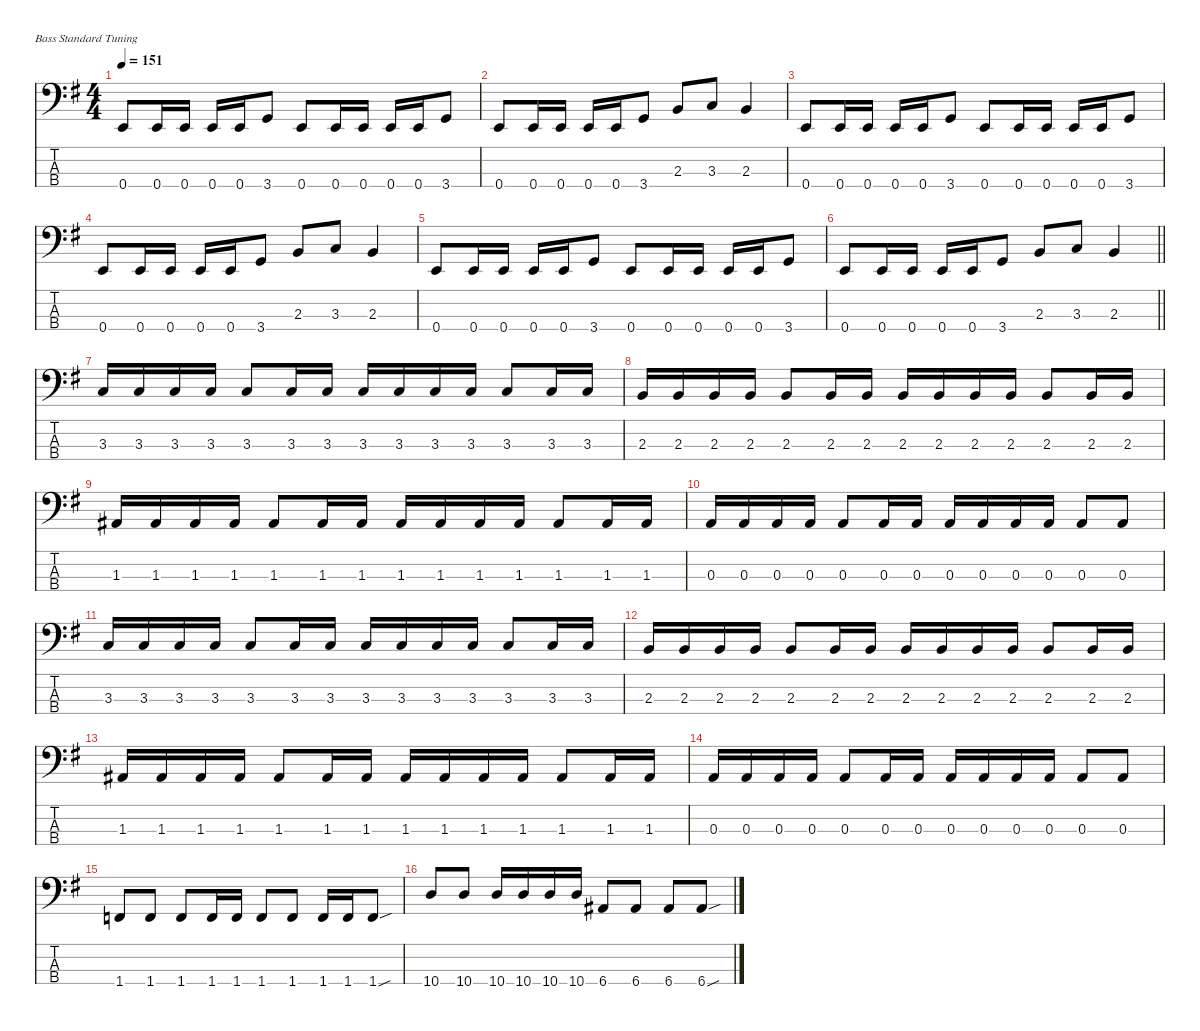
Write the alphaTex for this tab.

\defaultSystemsLayout 4
\hideDynamics
\bracketExtendMode nobrackets
\singleTrackTrackNamePolicy hidden
\multiTrackTrackNamePolicy hidden
\otherSystemsTrackNameOrientation horizontal
\track ("Cliff Burton" "el.bs.") {defaultSystemsLayout 4 instrument electricbassfinger}
\staff {score tabs}
\tuning (G2 D2 A1 E1)
\ts (4 4)
\tempo 151
\clef f4
\ks eminor
0.4{acc forcenatural}.8{dy f beam Up} 0.4{acc forcenatural}.16{beam Up} 0.4{acc forcenatural}.16{beam Up} 0.4{acc forcenatural}.16{beam Up} 0.4{acc forcenatural}.16{beam Up} 3.4{acc forcenatural}.8{beam Up} 0.4{acc forcenatural}.8{beam Up} 0.4{acc forcenatural}.16{beam Up} 0.4{acc forcenatural}.16{beam Up} 0.4{acc forcenatural}.16{beam Up} 0.4{acc forcenatural}.16{beam Up} 3.4{acc forcenatural}.8{beam Up} |
0.4{acc forcenatural}.8{beam Up} 0.4{acc forcenatural}.16{beam Up} 0.4{acc forcenatural}.16{beam Up} 0.4{acc forcenatural}.16{beam Up} 0.4{acc forcenatural}.16{beam Up} 3.4{acc forcenatural}.8{beam Up} 2.3{acc forcenatural}.8{beam Up} 3.3{acc forcenatural}.8{beam Up} 2.3{acc forcenatural}.4{beam Up} |
0.4{acc forcenatural}.8{beam Up} 0.4{acc forcenatural}.16{beam Up} 0.4{acc forcenatural}.16{beam Up} 0.4{acc forcenatural}.16{beam Up} 0.4{acc forcenatural}.16{beam Up} 3.4{acc forcenatural}.8{beam Up} 0.4{acc forcenatural}.8{beam Up} 0.4{acc forcenatural}.16{beam Up} 0.4{acc forcenatural}.16{beam Up} 0.4{acc forcenatural}.16{beam Up} 0.4{acc forcenatural}.16{beam Up} 3.4{acc forcenatural}.8{beam Up} |
0.4{acc forcenatural}.8{beam Up} 0.4{acc forcenatural}.16{beam Up} 0.4{acc forcenatural}.16{beam Up} 0.4{acc forcenatural}.16{beam Up} 0.4{acc forcenatural}.16{beam Up} 3.4{acc forcenatural}.8{beam Up} 2.3{acc forcenatural}.8{beam Up} 3.3{acc forcenatural}.8{beam Up} 2.3{acc forcenatural}.4{beam Up} |
0.4{acc forcenatural}.8{beam Up} 0.4{acc forcenatural}.16{beam Up} 0.4{acc forcenatural}.16{beam Up} 0.4{acc forcenatural}.16{beam Up} 0.4{acc forcenatural}.16{beam Up} 3.4{acc forcenatural}.8{beam Up} 0.4{acc forcenatural}.8{beam Up} 0.4{acc forcenatural}.16{beam Up} 0.4{acc forcenatural}.16{beam Up} 0.4{acc forcenatural}.16{beam Up} 0.4{acc forcenatural}.16{beam Up} 3.4{acc forcenatural}.8{beam Up} |
\barLineRight lightlight
0.4{acc forcenatural}.8{beam Up} 0.4{acc forcenatural}.16{beam Up} 0.4{acc forcenatural}.16{beam Up} 0.4{acc forcenatural}.16{beam Up} 0.4{acc forcenatural}.16{beam Up} 3.4{acc forcenatural}.8{beam Up} 2.3{acc forcenatural}.8{beam Up} 3.3{acc forcenatural}.8{beam Up} 2.3{acc forcenatural}.4{beam Up} |
3.3{acc forcenatural}.16{beam Up} 3.3{acc forcenatural}.16{beam Up} 3.3{acc forcenatural}.16{beam Up} 3.3{acc forcenatural}.16{beam Up} 3.3{acc forcenatural}.8{beam Up} 3.3{acc forcenatural}.16{beam Up} 3.3{acc forcenatural}.16{beam Up} 3.3{acc forcenatural}.16{beam Up} 3.3{acc forcenatural}.16{beam Up} 3.3{acc forcenatural}.16{beam Up} 3.3{acc forcenatural}.16{beam Up} 3.3{acc forcenatural}.8{beam Up} 3.3{acc forcenatural}.16{beam Up} 3.3{acc forcenatural}.16{beam Up} |
2.3{acc forcenatural}.16{beam Up} 2.3{acc forcenatural}.16{beam Up} 2.3{acc forcenatural}.16{beam Up} 2.3{acc forcenatural}.16{beam Up} 2.3{acc forcenatural}.8{beam Up} 2.3{acc forcenatural}.16{beam Up} 2.3{acc forcenatural}.16{beam Up} 2.3{acc forcenatural}.16{beam Up} 2.3{acc forcenatural}.16{beam Up} 2.3{acc forcenatural}.16{beam Up} 2.3{acc forcenatural}.16{beam Up} 2.3{acc forcenatural}.8{beam Up} 2.3{acc forcenatural}.16{beam Up} 2.3{acc forcenatural}.16{beam Up} |
1.3{acc #}.16{beam Up} 1.3{acc #}.16{beam Up} 1.3{acc #}.16{beam Up} 1.3{acc #}.16{beam Up} 1.3{acc #}.8{beam Up} 1.3{acc #}.16{beam Up} 1.3{acc #}.16{beam Up} 1.3{acc #}.16{beam Up} 1.3{acc #}.16{beam Up} 1.3{acc #}.16{beam Up} 1.3{acc #}.16{beam Up} 1.3{acc #}.8{beam Up} 1.3{acc #}.16{beam Up} 1.3{acc #}.16{beam Up} |
0.3{acc forcenatural}.16{beam Up} 0.3{acc forcenatural}.16{beam Up} 0.3{acc forcenatural}.16{beam Up} 0.3{acc forcenatural}.16{beam Up} 0.3{acc forcenatural}.8{beam Up} 0.3{acc forcenatural}.16{beam Up} 0.3{acc forcenatural}.16{beam Up} 0.3{acc forcenatural}.16{beam Up} 0.3{acc forcenatural}.16{beam Up} 0.3{acc forcenatural}.16{beam Up} 0.3{acc forcenatural}.16{beam Up} 0.3{acc forcenatural}.8{beam Up} 0.3{acc forcenatural}.8{beam Up} |
3.3{acc forcenatural}.16{beam Up} 3.3{acc forcenatural}.16{beam Up} 3.3{acc forcenatural}.16{beam Up} 3.3{acc forcenatural}.16{beam Up} 3.3{acc forcenatural}.8{beam Up} 3.3{acc forcenatural}.16{beam Up} 3.3{acc forcenatural}.16{beam Up} 3.3{acc forcenatural}.16{beam Up} 3.3{acc forcenatural}.16{beam Up} 3.3{acc forcenatural}.16{beam Up} 3.3{acc forcenatural}.16{beam Up} 3.3{acc forcenatural}.8{beam Up} 3.3{acc forcenatural}.16{beam Up} 3.3{acc forcenatural}.16{beam Up} |
2.3{acc forcenatural}.16{beam Up} 2.3{acc forcenatural}.16{beam Up} 2.3{acc forcenatural}.16{beam Up} 2.3{acc forcenatural}.16{beam Up} 2.3{acc forcenatural}.8{beam Up} 2.3{acc forcenatural}.16{beam Up} 2.3{acc forcenatural}.16{beam Up} 2.3{acc forcenatural}.16{beam Up} 2.3{acc forcenatural}.16{beam Up} 2.3{acc forcenatural}.16{beam Up} 2.3{acc forcenatural}.16{beam Up} 2.3{acc forcenatural}.8{beam Up} 2.3{acc forcenatural}.16{beam Up} 2.3{acc forcenatural}.16{beam Up} |
1.3{acc #}.16{beam Up} 1.3{acc #}.16{beam Up} 1.3{acc #}.16{beam Up} 1.3{acc #}.16{beam Up} 1.3{acc #}.8{beam Up} 1.3{acc #}.16{beam Up} 1.3{acc #}.16{beam Up} 1.3{acc #}.16{beam Up} 1.3{acc #}.16{beam Up} 1.3{acc #}.16{beam Up} 1.3{acc #}.16{beam Up} 1.3{acc #}.8{beam Up} 1.3{acc #}.16{beam Up} 1.3{acc #}.16{beam Up} |
0.3{acc forcenatural}.16{beam Up} 0.3{acc forcenatural}.16{beam Up} 0.3{acc forcenatural}.16{beam Up} 0.3{acc forcenatural}.16{beam Up} 0.3{acc forcenatural}.8{beam Up} 0.3{acc forcenatural}.16{beam Up} 0.3{acc forcenatural}.16{beam Up} 0.3{acc forcenatural}.16{beam Up} 0.3{acc forcenatural}.16{beam Up} 0.3{acc forcenatural}.16{beam Up} 0.3{acc forcenatural}.16{beam Up} 0.3{acc forcenatural}.8{beam Up} 0.3{acc forcenatural}.8{beam Up} |
1.4{acc forcenatural}.8{beam Up} 1.4{acc forcenatural}.8{beam Up} 1.4{acc forcenatural}.8{beam Up} 1.4{acc forcenatural}.16{beam Up} 1.4{acc forcenatural}.16{beam Up} 1.4{acc forcenatural}.8{beam Up} 1.4{acc forcenatural}.8{beam Up} 1.4{acc forcenatural}.16{beam Up} 1.4{acc forcenatural}.16{beam Up} 1.4{sou acc forcenatural}.8{beam Up} |
10.4{acc forcenatural}.8{beam Up} 10.4{acc forcenatural}.8{beam Up} 10.4{acc forcenatural}.16{beam Up} 10.4{acc forcenatural}.16{beam Up} 10.4{acc forcenatural}.16{beam Up} 10.4{acc forcenatural}.16{beam Up} 6.4{acc #}.8{beam Up} 6.4{acc #}.8{beam Up} 6.4{acc #}.8{beam Up} 6.4{sou acc #}.8{beam Up}
